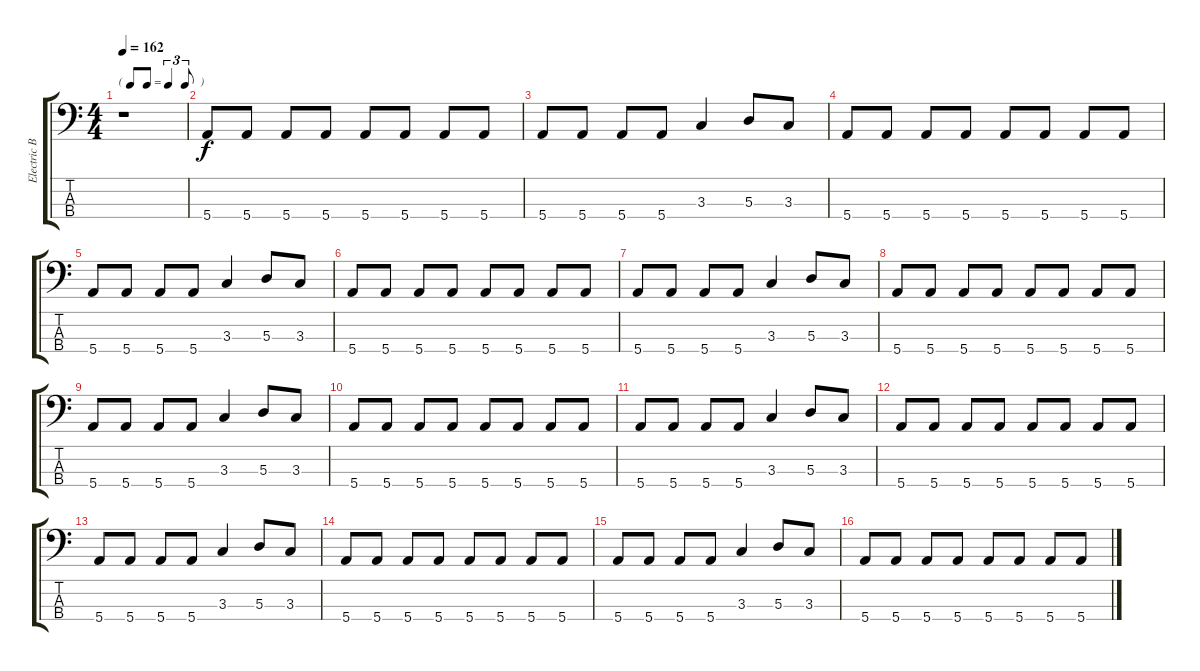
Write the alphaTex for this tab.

\track ("Electric Bass" "Electric B") {instrument electricbassfinger}
\staff {score tabs}
\tuning (G2 D2 A1 E1) {hide}
\ts (4 4)
\tf triplet8th
\tempo 162
\clef f4
\ks c
r.1{dy f} |
5.4.8 5.4.8 5.4.8 5.4.8 5.4.8 5.4.8 5.4.8 5.4.8 |
5.4.8 5.4.8 5.4.8 5.4.8 3.3.4 5.3.8 3.3.8 |
5.4.8 5.4.8 5.4.8 5.4.8 5.4.8 5.4.8 5.4.8 5.4.8 |
5.4.8 5.4.8 5.4.8 5.4.8 3.3.4 5.3.8 3.3.8 |
5.4.8 5.4.8 5.4.8 5.4.8 5.4.8 5.4.8 5.4.8 5.4.8 |
5.4.8 5.4.8 5.4.8 5.4.8 3.3.4 5.3.8 3.3.8 |
5.4.8 5.4.8 5.4.8 5.4.8 5.4.8 5.4.8 5.4.8 5.4.8 |
5.4.8 5.4.8 5.4.8 5.4.8 3.3.4 5.3.8 3.3.8 |
5.4.8 5.4.8 5.4.8 5.4.8 5.4.8 5.4.8 5.4.8 5.4.8 |
5.4.8 5.4.8 5.4.8 5.4.8 3.3.4 5.3.8 3.3.8 |
5.4.8 5.4.8 5.4.8 5.4.8 5.4.8 5.4.8 5.4.8 5.4.8 |
5.4.8 5.4.8 5.4.8 5.4.8 3.3.4 5.3.8 3.3.8 |
5.4.8 5.4.8 5.4.8 5.4.8 5.4.8 5.4.8 5.4.8 5.4.8 |
5.4.8 5.4.8 5.4.8 5.4.8 3.3.4 5.3.8 3.3.8 |
5.4.8 5.4.8 5.4.8 5.4.8 5.4.8 5.4.8 5.4.8 5.4.8
